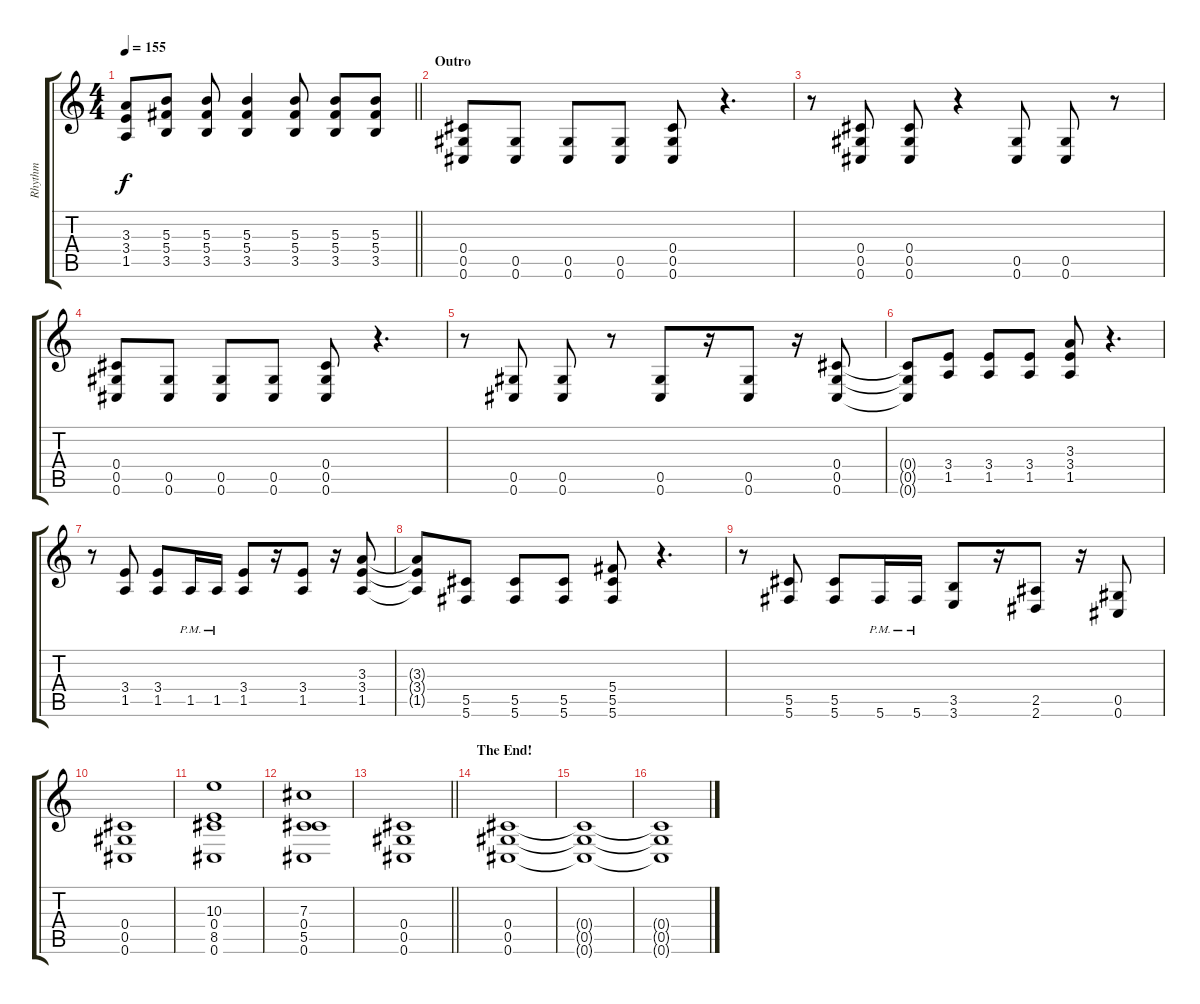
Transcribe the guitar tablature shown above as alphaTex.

\track ("Rhythm" "Rhythm") {instrument distortionguitar}
\staff {score tabs}
\tuning (Eb4 Bb3 Gb3 Db3 Ab2 Db2) {hide}
\ts (4 4)
\tempo 155
\clef g2
\barLineRight lightlight
\ks c
(3.3 3.4 1.5).8{dy f} (5.3 5.4 3.5).8 (5.3 5.4 3.5).8 (5.3 5.4 3.5).4 (5.3 5.4 3.5).8 (5.3 5.4 3.5).8 (5.3 5.4 3.5).8 |
\section ("" "Outro")
(0.4 0.5 0.6).8 (0.5 0.6).8 (0.5 0.6).8 (0.5 0.6).8 (0.4 0.5 0.6).8 r.4{d} |
r.8 (0.4 0.5 0.6).8 (0.4 0.5 0.6).8 r.4 (0.5 0.6).8 (0.5 0.6).8 r.8 |
(0.4 0.5 0.6).8 (0.5 0.6).8 (0.5 0.6).8 (0.5 0.6).8 (0.4 0.5 0.6).8 r.4{d} |
r.8 (0.5 0.6).8 (0.5 0.6).8 r.8 (0.5 0.6).8 r.16 (0.5 0.6).8 r.16 (0.4 0.5 0.6).8 |
(0.4{t} 0.5{t} 0.6{t}).8 (3.4 1.5).8 (3.4 1.5).8 (3.4 1.5).8 (3.3 3.4 1.5).8 r.4{d} |
r.8 (3.4 1.5).8 (3.4 1.5).8 1.5{pm}.16 1.5{pm}.16 (3.4 1.5).8 r.16 (3.4 1.5).8 r.16 (3.3 3.4 1.5).8 |
(3.3{t} 3.4{t} 1.5{t}).8 (5.5 5.6).8 (5.5 5.6).8 (5.5 5.6).8 (5.4 5.5 5.6).8 r.4{d} |
r.8 (5.5 5.6).8 (5.5 5.6).8 5.6{pm}.16 5.6{pm}.16 (3.5 3.6).8 r.16 (2.5 2.6).8 r.16 (0.5 0.6).8 |
(0.4 0.5 0.6).1 |
(10.3 0.4 8.5 0.6).1 |
(7.3 0.4 5.5 0.6).1 |
\barLineRight lightlight
(0.4 0.5 0.6).1 |
\section ("" "The End!")
(0.4 0.5 0.6).1 |
(0.4{t} 0.5{t} 0.6{t}).1 |
(0.4{t} 0.5{t} 0.6{t}).1
